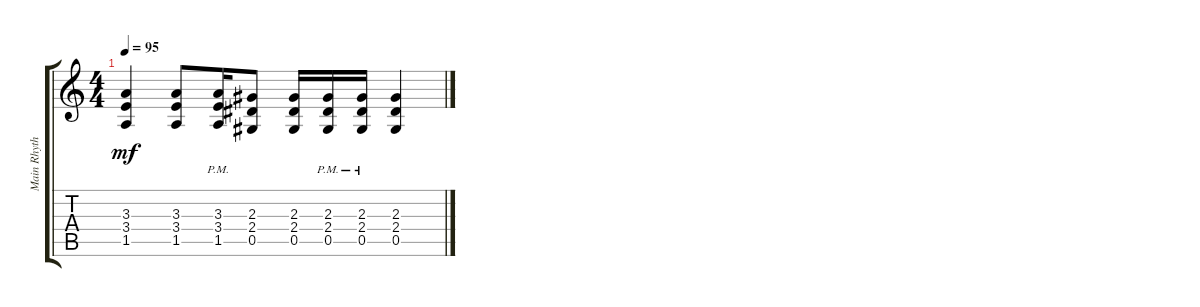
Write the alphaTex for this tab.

\track ("Main Rhythm Guitar" "Main Rhyth") {instrument electricguitarclean}
\staff {score tabs}
\tuning (Eb4 Bb3 Gb3 Db3 Ab2 Db2) {hide}
\ts (4 4)
\tempo 95
\clef g2
\ks c
(3.3 3.4 1.5).4{dy mf} (3.3 3.4 1.5).8 (3.3 3.4{pm} 1.5{pm}).16 (2.3 2.4 0.5).8 (2.3 2.4 0.5).16 (2.3{pm} 2.4 0.5).16 (2.3{pm} 2.4{pm} 0.5{pm}).16 (2.3 2.4 0.5).4
